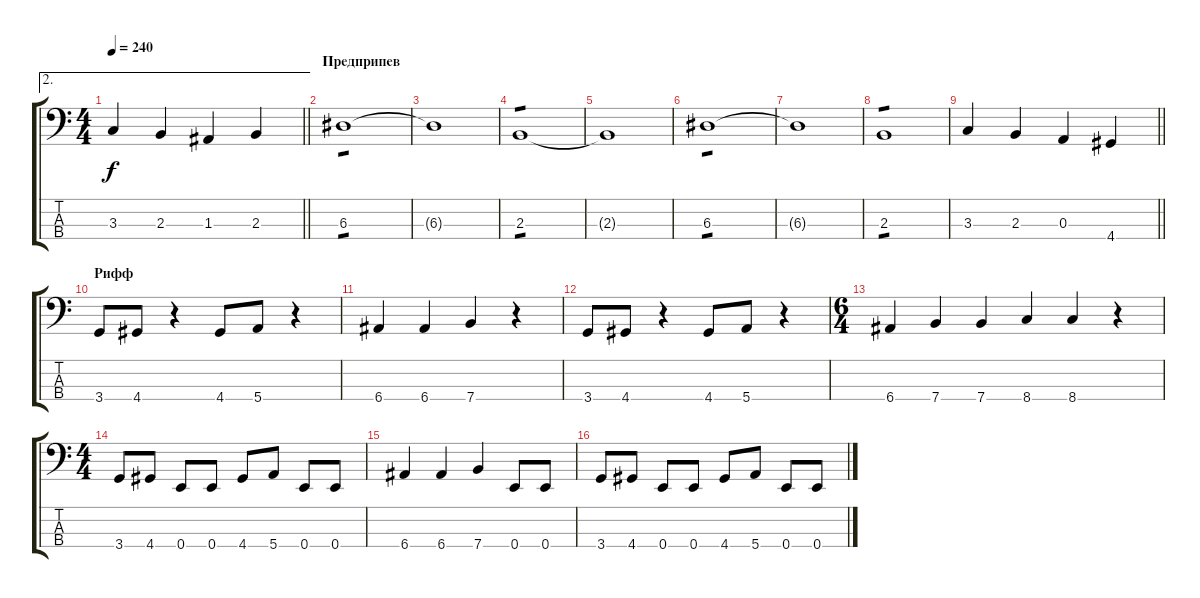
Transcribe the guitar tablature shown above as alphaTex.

\track "" {instrument electricbasspick}
\staff {score tabs}
\tuning (G2 D2 A1 E1) {hide}
\ae 2
\ts (4 4)
\tempo 240
\clef f4
\barLineRight lightlight
\ks c
3.3.4{dy f} 2.3.4 1.3.4 2.3.4 |
\section ("" "Предприпев")
6.3.1{tp 1} |
6.3{t}.1 |
2.3.1{tp 1} |
2.3{t}.1 |
6.3.1{tp 1} |
6.3{t}.1 |
2.3.1{tp 1} |
\barLineRight lightlight
3.3.4 2.3.4 0.3.4 4.4.4 |
\section ("" "Рифф")
3.4.8 4.4.8 r.4 4.4.8 5.4.8 r.4 |
6.4.4 6.4.4 7.4.4 r.4 |
3.4.8 4.4.8 r.4 4.4.8 5.4.8 r.4 |
\ts (6 4)
6.4.4 7.4.4 7.4.4 8.4.4 8.4.4 r.4 |
\ts (4 4)
3.4.8 4.4.8 0.4.8 0.4.8 4.4.8 5.4.8 0.4.8 0.4.8 |
6.4.4 6.4.4 7.4.4 0.4.8 0.4.8 |
3.4.8 4.4.8 0.4.8 0.4.8 4.4.8 5.4.8 0.4.8 0.4.8
